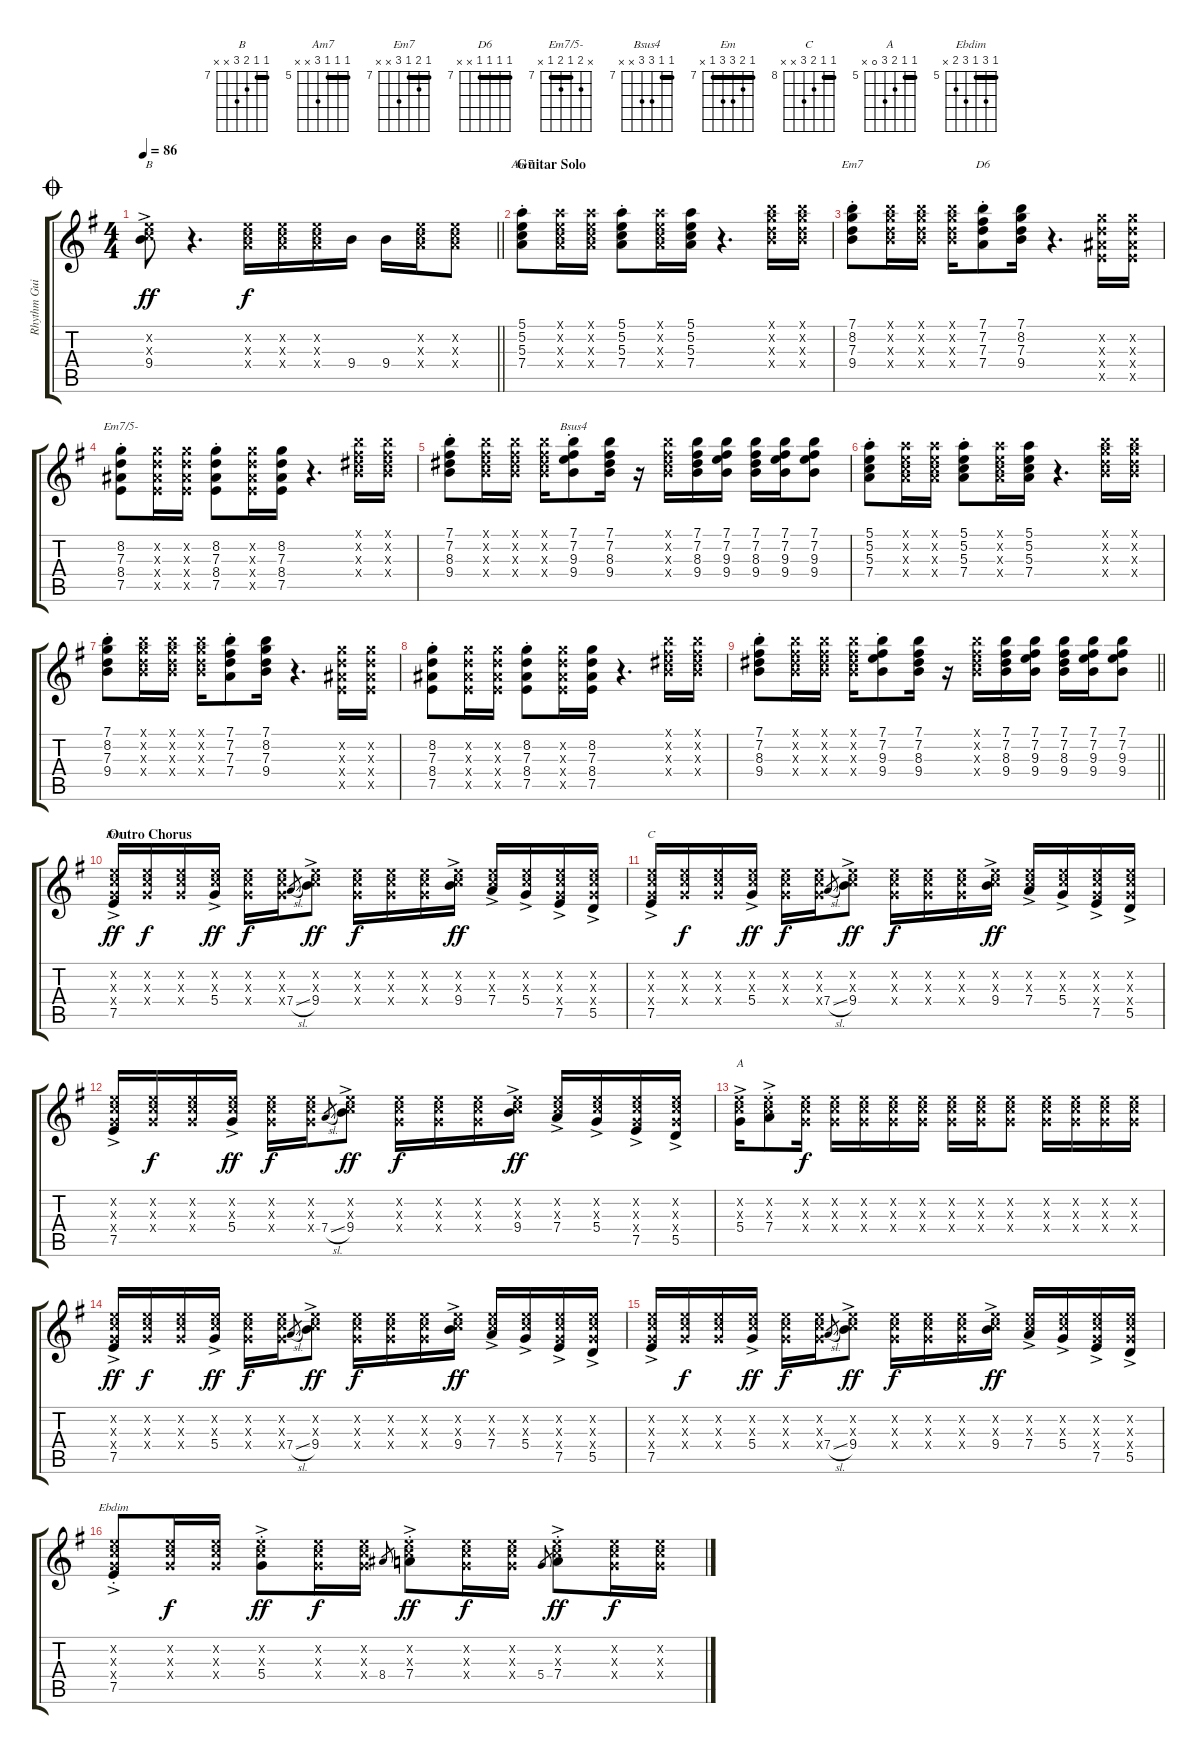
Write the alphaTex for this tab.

\track ("Rhythm Guitar" "Rhythm Gui") {instrument electricguitarclean}
\staff {score tabs}
\tuning (E4 B3 G3 D3 A2 E2) {hide}
\chord ("B" 7 7 8 9 x x) {firstfret 7 barre 7}
\chord ("Am7" 5 5 5 7 x x) {firstfret 5 barre 5}
\chord ("Em7" 7 8 7 9 x x) {firstfret 7 barre 7}
\chord ("D6" 7 7 7 7 x x) {firstfret 7 barre 7}
\chord ("Em7/5-" x 8 7 8 7 x) {firstfret 7 barre 7}
\chord ("Bsus4" 7 7 9 9 x x) {firstfret 7 barre 7}
\chord ("Em" 7 8 9 9 7 x) {firstfret 7 barre 7}
\chord ("C" 8 8 9 10 x x) {firstfret 8 barre 8}
\chord ("A" 5 5 6 7 0 x) {firstfret 5 barre 5}
\chord ("Ebdim" 5 7 5 7 6 x) {firstfret 5 barre 5}
\ts (4 4)
\jump coda
\tempo 86
\clef g2
\barLineRight lightlight
\ks g
(5.2{x} 5.3{x} 9.4{ac}).8{ch "B" dy ff} r.4{d} (5.2{x} 5.3{x} 7.4{x}).16{dy f} (5.2{x} 5.3{x} 7.4{x}).16 (5.2{x} 5.3{x} 7.4{x}).16 9.4.16 9.4.16 (5.2{x} 5.3{x} 7.4{x}).16 (5.2{x} 5.3{x} 7.4{x}).8 |
\section ("" "Guitar Solo")
(5.1{st} 5.2{st} 5.3{st} 7.4{st}).8{ch "Am7"} (5.1{x} 5.2{x} 5.3{x} 7.4{x}).16 (5.1{x} 5.2{x} 5.3{x} 7.4{x}).16 (5.1{st} 5.2{st} 5.3{st} 7.4{st}).8 (5.1{x} 5.2{x} 5.3{x} 7.4{x}).16 (5.1 5.2 5.3 7.4).16 r.4{d} (7.1{x} 8.2{x} 7.3{x} 9.4{x}).16 (7.1{x} 8.2{x} 7.3{x} 9.4{x}).16 |
(7.1{st} 8.2{st} 7.3{st} 9.4{st}).8{ch "Em7"} (7.1{x} 8.2{x} 7.3{x} 9.4{x}).16 (7.1{x} 8.2{x} 7.3{x} 9.4{x}).16 (7.1{x} 8.2{x} 7.3{x} 9.4{x}).16 (7.1{st} 7.2{st} 7.3{st} 7.4{st}).8{ch "D6"} (7.1 8.2 7.3 9.4).16 r.4{d} (8.2{x} 7.3{x} 8.4{x} 7.5{x}).16 (8.2{x} 7.3{x} 8.4{x} 7.5{x}).16 |
(8.2{st} 7.3{st} 8.4{st} 7.5{st}).8{ch "Em7/5-"} (8.2{x} 7.3{x} 8.4{x} 7.5{x}).16 (8.2{x} 7.3{x} 8.4{x} 7.5{x}).16 (8.2{st} 7.3{st} 8.4{st} 7.5{st}).8 (8.2{x} 7.3{x} 8.4{x} 7.5{x}).16 (8.2 7.3 8.4 7.5).16 r.4{d} (7.1{x} 7.2{x} 8.3{x} 9.4{x}).16 (7.1{x} 7.2{x} 8.3{x} 9.4{x}).16 |
(7.1{st} 7.2{st} 8.3{st} 9.4{st}).8 (7.1{x} 7.2{x} 8.3{x} 9.4{x}).16 (7.1{x} 7.2{x} 8.3{x} 9.4{x}).16 (7.1{x} 7.2{x} 8.3{x} 9.4{x}).16 (7.1{st} 7.2{st} 9.3{st} 9.4{st}).8{ch "Bsus4"} (7.1 7.2 8.3 9.4).16 r.16 (7.1{x} 7.2{x} 8.3{x} 9.4{x}).16 (7.1 7.2 8.3 9.4).16 (7.1 7.2 9.3 9.4).16 (7.1 7.2 8.3 9.4).16 (7.1 7.2 9.3 9.4).16 (7.1 7.2 9.3 9.4).8 |
(5.1{st} 5.2{st} 5.3{st} 7.4{st}).8 (5.1{x} 5.2{x} 5.3{x} 7.4{x}).16 (5.1{x} 5.2{x} 5.3{x} 7.4{x}).16 (5.1{st} 5.2{st} 5.3{st} 7.4{st}).8 (5.1{x} 5.2{x} 5.3{x} 7.4{x}).16 (5.1 5.2 5.3 7.4).16 r.4{d} (7.1{x} 8.2{x} 7.3{x} 9.4{x}).16 (7.1{x} 8.2{x} 7.3{x} 9.4{x}).16 |
(7.1{st} 8.2{st} 7.3{st} 9.4{st}).8 (7.1{x} 8.2{x} 7.3{x} 9.4{x}).16 (7.1{x} 8.2{x} 7.3{x} 9.4{x}).16 (7.1{x} 8.2{x} 7.3{x} 9.4{x}).16 (7.1{st} 7.2{st} 7.3{st} 7.4{st}).8 (7.1 8.2 7.3 9.4).16 r.4{d} (8.2{x} 7.3{x} 8.4{x} 7.5{x}).16 (8.2{x} 7.3{x} 8.4{x} 7.5{x}).16 |
(8.2{st} 7.3{st} 8.4{st} 7.5{st}).8 (8.2{x} 7.3{x} 8.4{x} 7.5{x}).16 (8.2{x} 7.3{x} 8.4{x} 7.5{x}).16 (8.2{st} 7.3{st} 8.4{st} 7.5{st}).8 (8.2{x} 7.3{x} 8.4{x} 7.5{x}).16 (8.2 7.3 8.4 7.5).16 r.4{d} (7.1{x} 7.2{x} 8.3{x} 9.4{x}).16 (7.1{x} 7.2{x} 8.3{x} 9.4{x}).16 |
\barLineRight lightlight
(7.1{st} 7.2{st} 8.3{st} 9.4{st}).8 (7.1{x} 7.2{x} 8.3{x} 9.4{x}).16 (7.1{x} 7.2{x} 8.3{x} 9.4{x}).16 (7.1{x} 7.2{x} 8.3{x} 9.4{x}).16 (7.1{st} 7.2{st} 9.3{st} 9.4{st}).8 (7.1 7.2 8.3 9.4).16 r.16 (7.1{x} 7.2{x} 8.3{x} 9.4{x}).16 (7.1 7.2 8.3 9.4).16 (7.1 7.2 9.3 9.4).16 (7.1 7.2 8.3 9.4).16 (7.1 7.2 9.3 9.4).16 (7.1 7.2 9.3 9.4).8 |
\section ("" "Outro Chorus")
(5.2{x} 5.3{x} 5.4{x} 7.5{ac}).16{ch "Em" dy ff} (5.2{x} 5.3{x} 5.4{x}).16{dy f} (5.2{x} 5.3{x} 5.4{x}).16 (5.2{x} 5.3{x} 5.4{ac}).16{dy ff} (5.2{x} 5.3{x} 5.4{x}).16{dy f} (5.2{x} 5.3{x} 5.4{x}).16 7.4{sl}.8{gr} (5.2{x} 5.3{x} 9.4{ac}).8{dy ff} (5.2{x} 5.3{x} 5.4{x}).16{dy f} (5.2{x} 5.3{x} 5.4{x}).16 (5.2{x} 5.3{x} 5.4{x}).16 (5.2{x} 5.3{x} 9.4{ac}).16{dy ff} (5.2{x} 5.3{x} 7.4{ac}).16 (5.2{x} 5.3{x} 5.4{ac}).16 (5.2{x} 5.3{x} 5.4{x} 7.5{ac}).16 (5.2{x} 5.3{x} 5.4{x} 5.5{ac}).16 |
(5.2{x} 5.3{x} 5.4{x} 7.5{ac}).16{ch "C"} (5.2{x} 5.3{x} 5.4{x}).16{dy f} (5.2{x} 5.3{x} 5.4{x}).16 (5.2{x} 5.3{x} 5.4{ac}).16{dy ff} (5.2{x} 5.3{x} 5.4{x}).16{dy f} (5.2{x} 5.3{x} 5.4{x}).16 7.4{sl}.8{gr} (5.2{x} 5.3{x} 9.4{ac}).8{dy ff} (5.2{x} 5.3{x} 5.4{x}).16{dy f} (5.2{x} 5.3{x} 5.4{x}).16 (5.2{x} 5.3{x} 5.4{x}).16 (5.2{x} 5.3{x} 9.4{ac}).16{dy ff} (5.2{x} 5.3{x} 7.4{ac}).16 (5.2{x} 5.3{x} 5.4{ac}).16 (5.2{x} 5.3{x} 5.4{x} 7.5{ac}).16 (5.2{x} 5.3{x} 5.4{x} 5.5{ac}).16 |
(5.2{x} 5.3{x} 5.4{x} 7.5{ac}).16 (5.2{x} 5.3{x} 5.4{x}).16{dy f} (5.2{x} 5.3{x} 5.4{x}).16 (5.2{x} 5.3{x} 5.4{ac}).16{dy ff} (5.2{x} 5.3{x} 5.4{x}).16{dy f} (5.2{x} 5.3{x} 5.4{x}).16 7.4{sl}.8{gr} (5.2{x} 5.3{x} 9.4{ac}).8{dy ff} (5.2{x} 5.3{x} 5.4{x}).16{dy f} (5.2{x} 5.3{x} 5.4{x}).16 (5.2{x} 5.3{x} 5.4{x}).16 (5.2{x} 5.3{x} 9.4{ac}).16{dy ff} (5.2{x} 5.3{x} 7.4{ac}).16 (5.2{x} 5.3{x} 5.4{ac}).16 (5.2{x} 5.3{x} 5.4{x} 7.5{ac}).16 (5.2{x} 5.3{x} 5.4{x} 5.5{ac}).16 |
(5.2{x} 5.3{x} 5.4{ac}).16{ch "A"} (5.2{x} 5.3{x} 7.4{ac st}).8 (5.2{x} 5.3{x} 5.4{x}).16{dy f} (5.2{x} 5.3{x} 5.4{x}).16 (5.2{x} 5.3{x} 5.4{x}).16 (5.2{x} 5.3{x} 5.4{x}).16 (5.2{x} 5.3{x} 5.4{x}).16 (5.2{x} 5.3{x} 5.4{x}).16 (5.2{x} 5.3{x} 5.4{x}).16 (5.2{x} 5.3{x} 5.4{x}).8 (5.2{x} 5.3{x} 5.4{x}).16 (5.2{x} 5.3{x} 5.4{x}).16 (5.2{x} 5.3{x} 5.4{x}).16 (5.2{x} 5.3{x} 5.4{x}).16 |
(5.2{x} 5.3{x} 5.4{x} 7.5{ac}).16{dy ff} (5.2{x} 5.3{x} 5.4{x}).16{dy f} (5.2{x} 5.3{x} 5.4{x}).16 (5.2{x} 5.3{x} 5.4{ac}).16{dy ff} (5.2{x} 5.3{x} 5.4{x}).16{dy f} (5.2{x} 5.3{x} 5.4{x}).16 7.4{sl}.8{gr} (5.2{x} 5.3{x} 9.4{ac}).8{dy ff} (5.2{x} 5.3{x} 5.4{x}).16{dy f} (5.2{x} 5.3{x} 5.4{x}).16 (5.2{x} 5.3{x} 5.4{x}).16 (5.2{x} 5.3{x} 9.4{ac}).16{dy ff} (5.2{x} 5.3{x} 7.4{ac}).16 (5.2{x} 5.3{x} 5.4{ac}).16 (5.2{x} 5.3{x} 5.4{x} 7.5{ac}).16 (5.2{x} 5.3{x} 5.4{x} 5.5{ac}).16 |
(5.2{x} 5.3{x} 5.4{x} 7.5{ac}).16 (5.2{x} 5.3{x} 5.4{x}).16{dy f} (5.2{x} 5.3{x} 5.4{x}).16 (5.2{x} 5.3{x} 5.4{ac}).16{dy ff} (5.2{x} 5.3{x} 5.4{x}).16{dy f} (5.2{x} 5.3{x} 5.4{x}).16 7.4{sl}.8{gr} (5.2{x} 5.3{x} 9.4{ac}).8{dy ff} (5.2{x} 5.3{x} 5.4{x}).16{dy f} (5.2{x} 5.3{x} 5.4{x}).16 (5.2{x} 5.3{x} 5.4{x}).16 (5.2{x} 5.3{x} 9.4{ac}).16{dy ff} (5.2{x} 5.3{x} 7.4{ac}).16 (5.2{x} 5.3{x} 5.4{ac}).16 (5.2{x} 5.3{x} 5.4{x} 7.5{ac}).16 (5.2{x} 5.3{x} 5.4{x} 5.5{ac}).16 |
(5.2{x} 5.3{x} 5.4{x} 7.5{ac st}).8{ch "Ebdim"} (5.2{x} 5.3{x} 5.4{x}).16{dy f} (5.2{x} 5.3{x} 5.4{x}).16 (5.2{x} 5.3{x} 5.4{ac st}).8{dy ff} (5.2{x} 5.3{x} 5.4{x}).16{dy f} (5.2{x} 5.3{x} 5.4{x}).16 8.4.8{gr} (5.2{x} 5.3{x} 7.4{ac st}).8{dy ff} (5.2{x} 5.3{x} 5.4{x}).16{dy f} (5.2{x} 5.3{x} 5.4{x}).16 5.4.8{gr} (5.2{x} 5.3{x} 7.4{ac st}).8{dy ff} (5.2{x} 5.3{x} 5.4{x}).16{dy f} (5.2{x} 5.3{x} 5.4{x}).16
